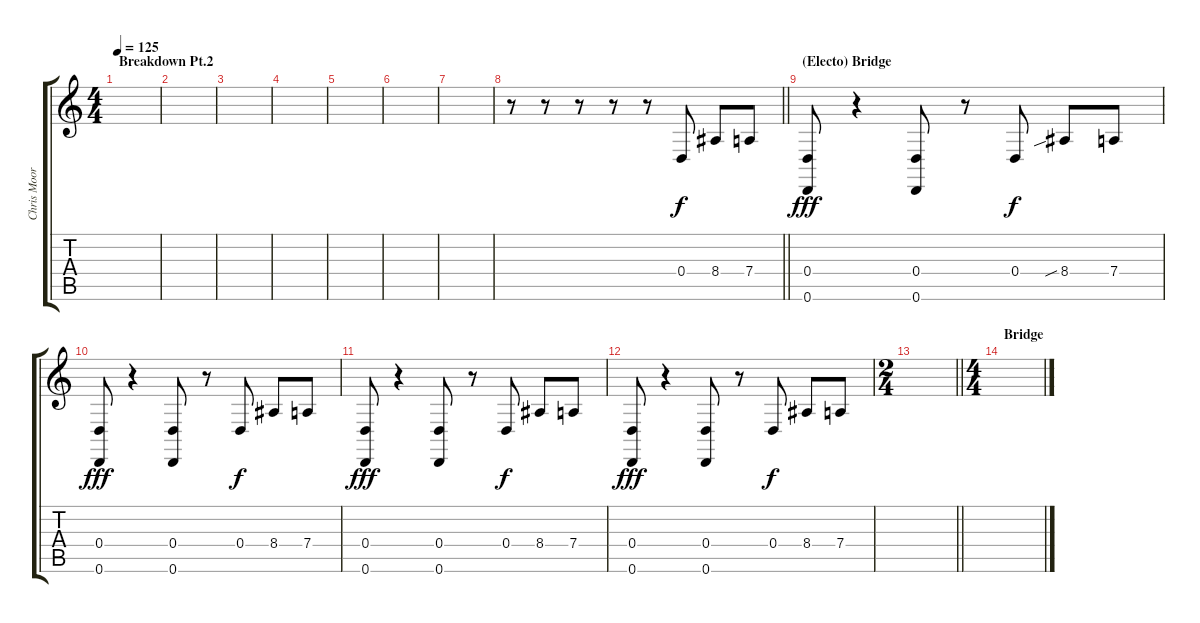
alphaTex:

\track ("Chris Moore" "Chris Moor") {instrument lead2sawtooth}
\staff {score tabs}
\tuning (E4 B3 G3 D3 A2 D2) {hide}
\ts (4 4)
\section ("" "Breakdown Pt.2")
\tempo 125
\clef g2
\ks c
|
|
|
|
|
|
|
\barLineRight lightlight
r.8 r.8 r.8 r.8 r.8 0.4.8 8.4.8 7.4.8 |
\section ("" "(Electo) Bridge")
(0.4 0.6).8{dy fff} r.4 (0.4 0.6).8 r.8 0.4.8{dy f} 8.4{sib}.8 7.4.8 |
(0.4 0.6).8{dy fff} r.4 (0.4 0.6).8 r.8 0.4.8{dy f} 8.4.8 7.4.8 |
(0.4 0.6).8{dy fff} r.4 (0.4 0.6).8 r.8 0.4.8{dy f} 8.4.8 7.4.8 |
(0.4 0.6).8{dy fff} r.4 (0.4 0.6).8 r.8 0.4.8{dy f} 8.4.8 7.4.8 |
\ts (2 4)
\barLineRight lightlight
|
\ts (4 4)
\section ("" "Bridge")
